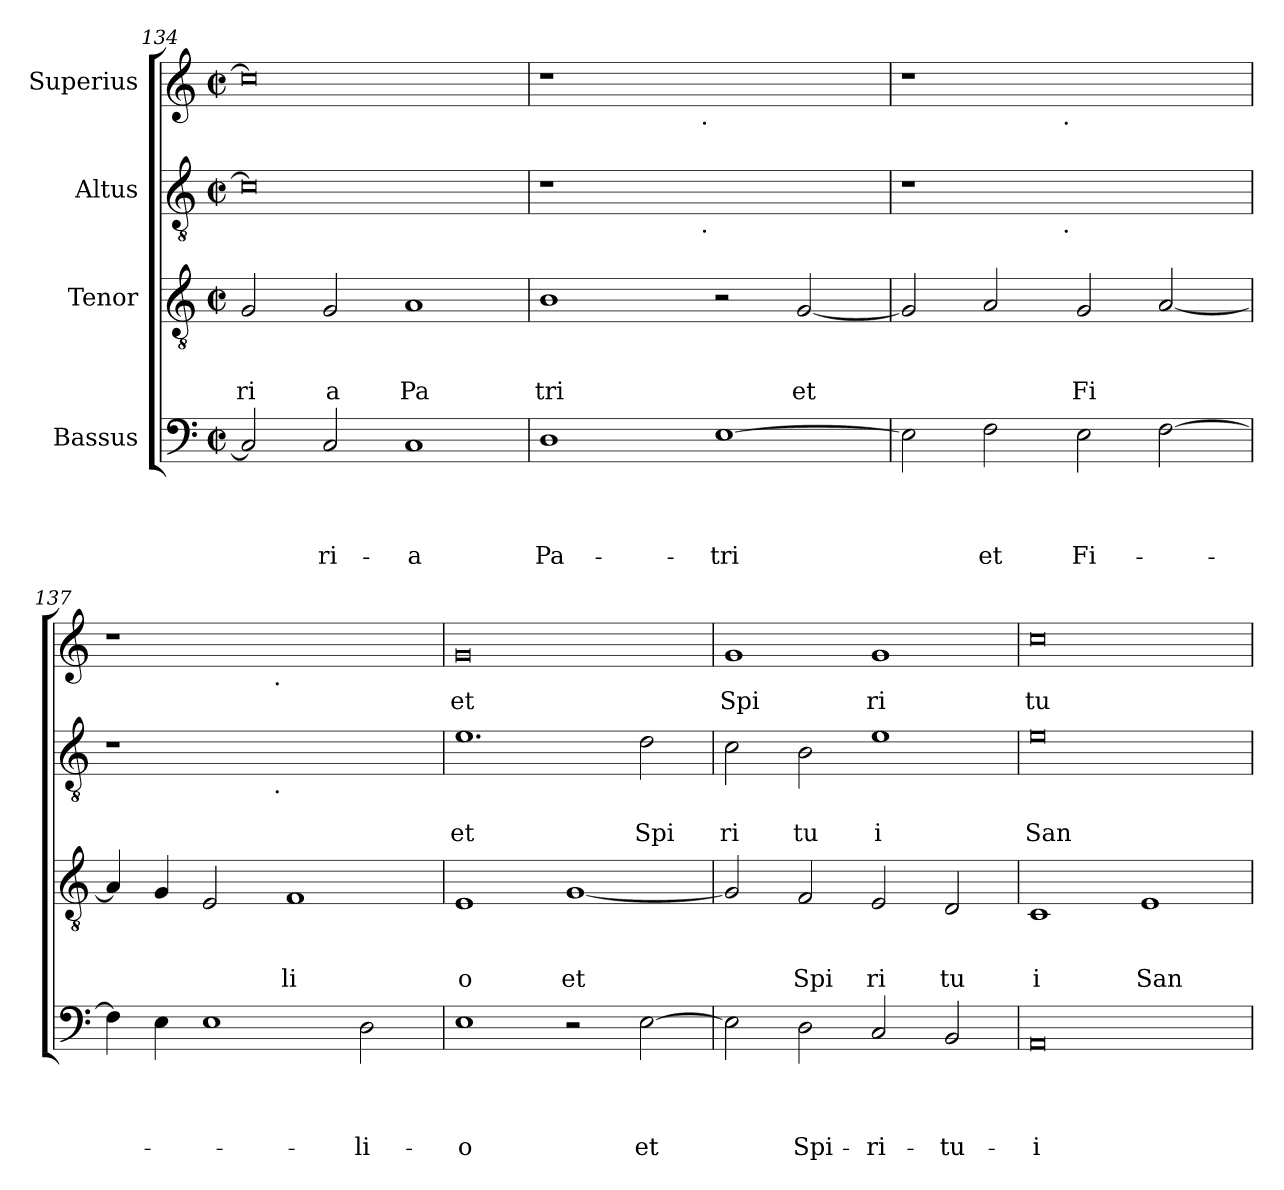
**kern	**text	**text	**text	**text	**kern	**text	**text	**text	**kern	**text	**text	**kern	**text
*part4	*part4	*part4	*part4	*part4	*part3	*part3	*part3	*part3	*part2	*part2	*part2	*part1	*part1
*staff4	*staff4	*staff4	*staff4	*staff4	*staff3	*staff3	*staff3	*staff3	*staff2	*staff2	*staff2	*staff1	*staff1
*I"Bassus	*	*	*	*	*I"Tenor	*	*	*	*I"Altus	*	*	*I"Superius	*
*clefF4	*	*	*	*	*clefGv2	*	*	*	*clefGv2	*	*	*clefG2	*
*k[]	*	*	*	*	*k[]	*	*	*	*k[]	*	*	*k[]	*
*C:	*	*	*	*	*C:	*	*	*	*C:	*	*	*C:	*
*M2/2	*	*	*	*	*M2/2	*	*	*	*M2/2	*	*	*M2/2	*
*met(c|)	*	*	*	*	*met(c|)	*	*	*	*met(c|)	*	*	*met(c|)	*
=134	=134	=134	=134	=134	=134	=134	=134	=134	=134	=134	=134	=134	=134
!	!	!	!	!	!	!	!	!LO:LY:b	!	!	!	!	!
2C/]	.	.	.	.	2G/	.	.	ri	0c]	.	.	0cc]	.
!	!	!	!	!LO:LY:b	!	!	!	!LO:LY:b	!	!	!	!	!
2C/	.	.	.	-ri-	2G/	.	.	a	.	.	.	.	.
!	!	!	!	!LO:LY:b	!	!	!	!LO:LY:b	!	!	!	!	!
1C	.	.	.	-a	1A	.	.	Pa	.	.	.	.	.
=135	=135	=135	=135	=135	=135	=135	=135	=135	=135	=135	=135	=135	=135
!	!	!	!	!LO:LY:b	!	!	!	!LO:LY:b	!	!	!	!	!
*	*	*	*	*	*	*	*	*	*^	*	*	*^	*
1D	.	.	.	Pa-	1B	.	.	tri	1r	2ryy	.	.	1r	2ryy	.
.	.	.	.	.	.	.	.	.	.	4...ryy	.	.	.	4...ryy	.
!	!	!	!	!	!	!	!	!	!	!	!	!	!	!LO:TX:b:t=.	!
!	!	!	!	!	!	!	!	!	!	!LO:TX:b:t=.	!	!	!	!	!
.	.	.	.	.	.	.	.	.	.	1ryy	.	.	.	1ryy	.
!	!	!	!	!LO:LY:b	!	!	!	!	!	!	!	!	!	!	!
[>1E	.	.	.	-tri	2r	.	.	.	1ryy	.	.	.	1ryy	.	.
!	!	!	!	!	!	!	!	!LO:LY:b	!	!	!	!	!	!	!
.	.	.	.	.	[<2G/	.	.	et	.	.	.	.	.	.	.
.	.	.	.	.	.	.	.	.	.	32ryy	.	.	.	32ryy	.
=136	=136	=136	=136	=136	=136	=136	=136	=136	=136	=136	=136	=136	=136	=136	=136
2E\]	.	.	.	.	2G/]	.	.	.	1r	2ryy	.	.	1r	2ryy	.
!	!	!	!	!LO:LY:b	!	!	!	!	!	!	!	!	!	!	!
2F\	.	.	.	et	2A/	.	.	.	.	4...ryy	.	.	.	4...ryy	.
!	!	!	!	!	!	!	!	!	!	!	!	!	!	!LO:TX:b:t=.	!
!	!	!	!	!	!	!	!	!	!	!LO:TX:b:t=.	!	!	!	!	!
.	.	.	.	.	.	.	.	.	.	1ryy	.	.	.	1ryy	.
!	!	!	!	!LO:LY:b	!	!	!	!LO:LY:b	!	!	!	!	!	!	!
2E\	.	.	.	Fi-	2G/	.	.	Fi	1ryy	.	.	.	1ryy	.	.
[>2F\	.	.	.	.	[<2A/	.	.	.	.	.	.	.	.	.	.
.	.	.	.	.	.	.	.	.	.	32ryy	.	.	.	32ryy	.
=137	=137	=137	=137	=137	=137	=137	=137	=137	=137	=137	=137	=137	=137	=137	=137
4F\]	.	.	.	.	4A/]	.	.	.	1r	2ryy	.	.	1r	2ryy	.
4E\	.	.	.	.	4G/	.	.	.	.	.	.	.	.	.	.
1E	.	.	.	.	2E/	.	.	.	.	4...ryy	.	.	.	4...ryy	.
!	!	!	!	!	!	!	!	!	!	!	!	!	!	!LO:TX:b:t=.	!
!	!	!	!	!	!	!	!	!	!	!LO:TX:b:t=.	!	!	!	!	!
.	.	.	.	.	.	.	.	.	.	1ryy	.	.	.	1ryy	.
!	!	!	!	!	!	!	!	!LO:LY:b	!	!	!	!	!	!	!
.	.	.	.	.	1F	.	.	li	1ryy	.	.	.	1ryy	.	.
!	!	!	!	!LO:LY:b	!	!	!	!	!	!	!	!	!	!	!
2D\	.	.	.	-li-	.	.	.	.	.	.	.	.	.	.	.
.	.	.	.	.	.	.	.	.	.	32ryy	.	.	.	32ryy	.
=138	=138	=138	=138	=138	=138	=138	=138	=138	=138	=138	=138	=138	=138	=138	=138
!	!	!	!	!LO:LY:b	!	!	!	!LO:LY:b	!	!	!	!LO:LY:b	!	!	!LO:LY:b
*	*	*	*	*	*	*	*	*	*v	*v	*	*	*	*	*
*	*	*	*	*	*	*	*	*	*	*	*	*v	*v	*
1E	.	.	.	-o	1E	.	.	o	1.e	.	et	0g	et
!	!	!	!	!	!	!	!	!LO:LY:b	!	!	!	!	!
2r	.	.	.	.	[<1G	.	.	et	.	.	.	.	.
!	!	!	!	!LO:LY:b	!	!	!	!	!	!	!LO:LY:b	!	!
[>2E\	.	.	.	et	.	.	.	.	2d\	.	Spi	.	.
=139	=139	=139	=139	=139	=139	=139	=139	=139	=139	=139	=139	=139	=139
!	!	!	!	!	!	!	!	!	!	!	!LO:LY:b	!	!LO:LY:b
2E\]	.	.	.	.	2G/]	.	.	.	2c\	.	ri	1g	Spi
!	!	!	!	!LO:LY:b	!	!	!	!LO:LY:b	!	!	!LO:LY:b	!	!
2D\	.	.	.	Spi-	2F/	.	.	Spi	2B\	.	tu	.	.
!	!	!	!	!LO:LY:b	!	!	!	!LO:LY:b	!	!	!LO:LY:b	!	!LO:LY:b
2C/	.	.	.	-ri-	2E/	.	.	ri	1e	.	i	1g	ri
!	!	!	!	!LO:LY:b	!	!	!	!LO:LY:b	!	!	!	!	!
2BB/	.	.	.	-tu-	2D/	.	.	tu	.	.	.	.	.
=140	=140	=140	=140	=140	=140	=140	=140	=140	=140	=140	=140	=140	=140
!	!	!	!	!LO:LY:b	!	!	!	!LO:LY:b	!	!	!LO:LY:b	!	!LO:LY:b
0AA	.	.	.	-i	1C	.	.	i	0e	.	San	0cc	tu
!	!	!	!	!	!	!	!	!LO:LY:b	!	!	!	!	!
.	.	.	.	.	1E	.	.	San	.	.	.	.	.
=	=	=	=	=	=	=	=	=	=	=	=	=	=
*-	*-	*-	*-	*-	*-	*-	*-	*-	*-	*-	*-	*-	*-
